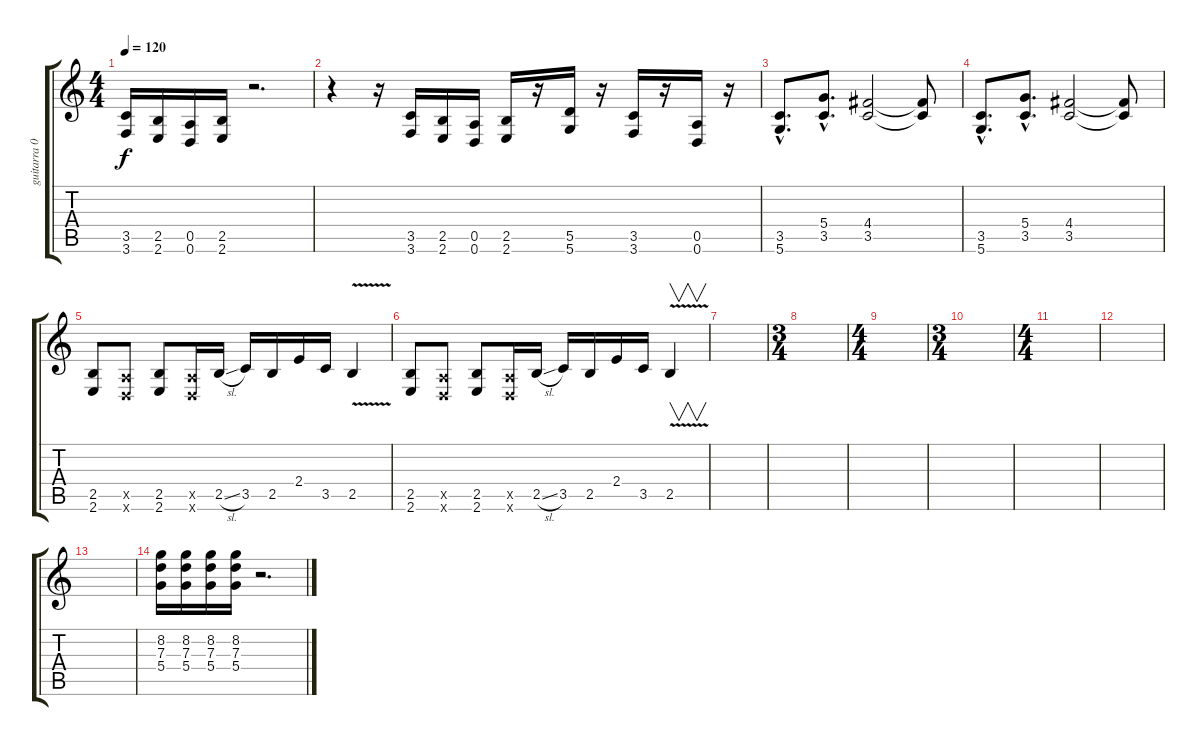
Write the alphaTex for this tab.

\track ("guitarra 02" "guitarra 0") {instrument distortionguitar}
\staff {score tabs}
\tuning (E4 B3 G3 D3 A2 D2) {hide}
\ts (4 4)
\tempo 120
\clef g2
\ks c
(3.5 3.6).16{dy f} (2.5 2.6).16 (0.5 0.6).16 (2.5 2.6).16 r.2{d} |
r.4 r.16 (3.5 3.6).16 (2.5 2.6).16 (0.5 0.6).16 (2.5 2.6).16 r.16 (5.5 5.6).16 r.16 (3.5 3.6).16 r.16 (0.5 0.6).16 r.16 |
(3.5{hac} 5.6{hac}).8{d} (5.4{hac} 3.5{hac}).8{d} (4.4 3.5).2 (4.4{t} 3.5{t}).8 |
(3.5{hac} 5.6{hac}).8{d} (5.4{hac} 3.5{hac}).8{d} (4.4 3.5).2 (4.4{t} 3.5{t}).8 |
(2.5 2.6).8 (0.5{x} 0.6{x}).8 (2.5 2.6).8 (0.5{x} 0.6{x}).16 2.5{sl}.16 3.5.16 2.5.16 2.4.16 3.5.16 2.5{v}.4 |
(2.5 2.6).8 (0.5{x} 0.6{x}).8 (2.5 2.6).8 (0.5{x} 0.6{x}).16 2.5{sl}.16 3.5.16 2.5.16 2.4.16 3.5.16 2.5{v}.4{v instrument guitarharmonics} |
|
\ts (3 4)
|
\ts (4 4)
|
\ts (3 4)
|
\ts (4 4)
|
|
|
(8.2 7.3 5.4).16{instrument distortionguitar} (8.2 7.3 5.4).16 (8.2 7.3 5.4).16 (8.2 7.3 5.4).16 r.2{d}
